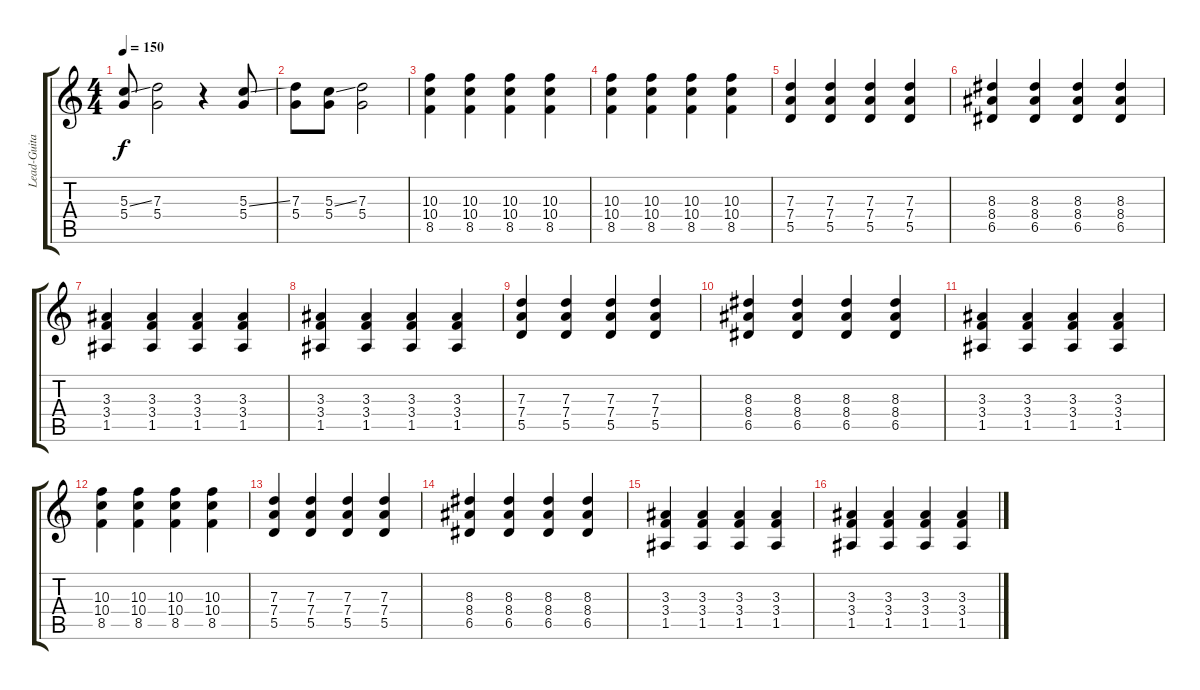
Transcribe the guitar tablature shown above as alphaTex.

\track ("Lead-Guitar" "Lead-Guita") {instrument distortionguitar}
\staff {score tabs}
\tuning (E4 B3 G3 D3 A2 E2) {hide}
\ts (4 4)
\tempo 150
\clef g2
\ks c
(5.3{ss} 5.4).8{dy f} (7.3 5.4).2 r.4 (5.3{ss} 5.4).8 |
(7.3 5.4).8 (5.3{ss} 5.4).8 (7.3 5.4).2 |
(10.3 10.4 8.5).4 (10.3 10.4 8.5).4 (10.3 10.4 8.5).4 (10.3 10.4 8.5).4 |
(10.3 10.4 8.5).4 (10.3 10.4 8.5).4 (10.3 10.4 8.5).4 (10.3 10.4 8.5).4 |
(7.3 7.4 5.5).4 (7.3 7.4 5.5).4 (7.3 7.4 5.5).4 (7.3 7.4 5.5).4 |
(8.3 8.4 6.5).4 (8.3 8.4 6.5).4 (8.3 8.4 6.5).4 (8.3 8.4 6.5).4 |
(3.3 3.4 1.5).4 (3.3 3.4 1.5).4 (3.3 3.4 1.5).4 (3.3 3.4 1.5).4 |
(3.3 3.4 1.5).4 (3.3 3.4 1.5).4 (3.3 3.4 1.5).4 (3.3 3.4 1.5).4 |
(7.3 7.4 5.5).4 (7.3 7.4 5.5).4 (7.3 7.4 5.5).4 (7.3 7.4 5.5).4 |
(8.3 8.4 6.5).4 (8.3 8.4 6.5).4 (8.3 8.4 6.5).4 (8.3 8.4 6.5).4 |
(3.3 3.4 1.5).4 (3.3 3.4 1.5).4 (3.3 3.4 1.5).4 (3.3 3.4 1.5).4 |
(10.3 10.4 8.5).4 (10.3 10.4 8.5).4 (10.3 10.4 8.5).4 (10.3 10.4 8.5).4 |
(7.3 7.4 5.5).4 (7.3 7.4 5.5).4 (7.3 7.4 5.5).4 (7.3 7.4 5.5).4 |
(8.3 8.4 6.5).4 (8.3 8.4 6.5).4 (8.3 8.4 6.5).4 (8.3 8.4 6.5).4 |
(3.3 3.4 1.5).4 (3.3 3.4 1.5).4 (3.3 3.4 1.5).4 (3.3 3.4 1.5).4 |
(3.3 3.4 1.5).4 (3.3 3.4 1.5).4 (3.3 3.4 1.5).4 (3.3 3.4 1.5).4
